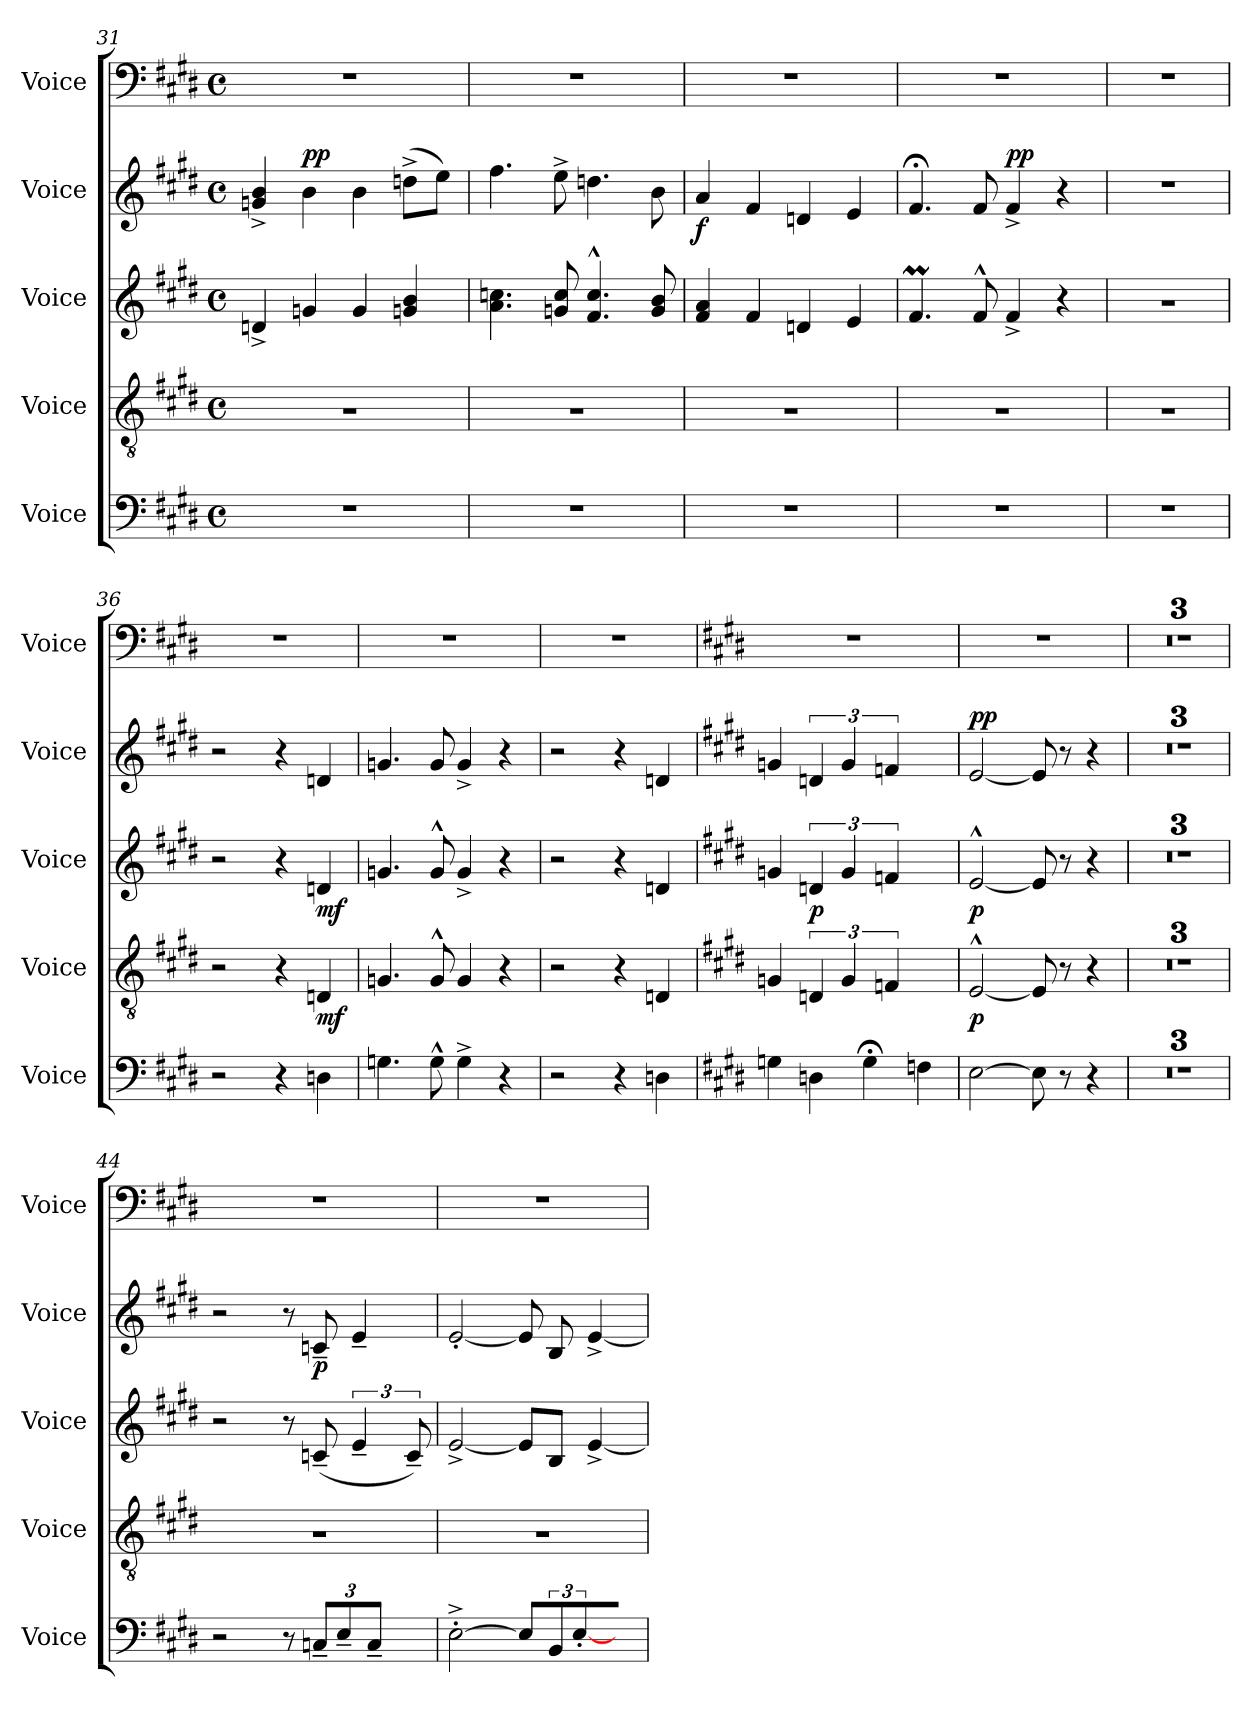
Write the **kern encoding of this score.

**kern	**kern	**dynam	**kern	**dynam	**kern	**dynam	**kern
*part5	*part4	*part4	*part3	*part3	*part2	*part2	*part1
*staff5	*staff4	*staff4	*staff3	*staff3	*staff2	*staff2	*staff1
*I"Voice	*I"Voice	*	*I"Voice	*	*I"Voice	*	*I"Voice
*I'Voice	*I'Voice	*	*I'Voice	*	*I'Voice	*	*I'Voice
!!LO:LB:g=z
*clefF4	*clefGv2	*	*clefG2	*	*clefG2	*	*clefF4
*k[f#c#g#d#]	*k[f#c#g#d#]	*	*k[f#c#g#d#]	*	*k[f#c#g#d#]	*	*k[f#c#g#d#]
*M4/4	*M4/4	*	*M4/4	*	*M4/4	*	*M4/4
*met(c)	*met(c)	*	*met(c)	*	*met(c)	*	*met(c)
=31	=31	=31	=31	=31	=31	=31	=31
1rF	1rc	.	4dn^>/	.	4gn/^> 4b/^>	.	1r
!	!	!	!	!	!	!LO:DY:b	!
!	!	!	!	!	!	!LO:DY:n=1:a	!
.	.	.	4gn/	.	4b\	p p	.
.	.	.	4g/	.	4b\	.	.
.	.	.	4gn/ 4b/	.	(>8ddn^<\L	.	.
.	.	.	.	.	8ee\J)	.	.
=32	=32	=32	=32	=32	=32	=32	=32
1rF	1rc	.	4.a\ 4.ccn\	.	4.ff#\	.	1r
.	.	.	8gn/ 8cc/	.	8ee^<\	.	.
.	.	.	4.f#/^^> 4.cc/^^>	.	4.ddn\	.	.
.	.	.	8g/ 8b/	.	8b\	.	.
=33	=33	=33	=33	=33	=33	=33	=33
!	!	!	!	!	!	!LO:DY:b	!
1rF	1rc	.	4f#/ 4a/	.	4a/	f	1r
.	.	.	4f#/	.	4f#/	.	.
.	.	.	4dn/	.	4dn/	.	.
.	.	.	4e/	.	4e/	.	.
!!LO:LB:g=z
=34	=34	=34	=34	=34	=34	=34	=34
1rF	1rc	.	4.f#M/	.	4.f#;<Z</	.	1r
.	.	.	8f#^^>/	.	8f#Z</	.	.
!	!	!	!	!	!	!LO:DY:a	!
!	!	!	!	!	!	!LO:DY:n=1:b	!
.	.	.	4f#^</	.	4f#^</	p p	.
.	.	.	4r	.	4r	.	.
=35	=35	=35	=35	=35	=35	=35	=35
1rF	1rc	.	1rcc	.	1rdd	.	1r
=36	=36	=36	=36	=36	=36	=36	=36
2rE	2rc	.	2rcc	.	2rcc	.	1r
4r	4r	.	4r	.	4r	.	.
!	!	!LO:DY:b	!	!LO:DY:b	!	!LO:DY:a	!
!	!	!	!	!	!	!LO:DY:n=1:b	!
4Dn\	4Dn/	mf	4dn/	mf	4dn/	mf mf	.
=37	=37	=37	=37	=37	=37	=37	=37
4.Gn\	4.GnZ</	.	4.gn/	.	4.gnZ</	.	1r
8G^^>\	8G^^>Z</	.	8g^^>/	.	8gZ</	.	.
4G^<\	4G/	.	4g^</	.	4g^</	.	.
4r	4r	.	4r	.	4r	.	.
=38	=38	=38	=38	=38	=38	=38	=38
2rE	2rc	.	2rcc	.	2rcc	.	1r
4r	4r	.	4r	.	4r	.	.
4Dn\	4Dn/	.	4dn/	.	4dn/	.	.
!!LO:PB:g=z
=39	=39	=39	=39	=39	=39	=39	=39
*k[f#c#g#d#]	*k[f#c#g#d#]	*	*k[f#c#g#d#]	*	*k[f#c#g#d#]	*	*k[f#c#g#d#]
4Gn\	4GnZ</	.	4gnZ</	.	4gnZ</	.	1r
!	!	!	!	!LO:DY:b	!	!	!
4Dn\	6Dn/	.	6dn/	p	6dn/	.	.
.	6G/	.	6g/	.	6g/	.	.
4G;<\	.	.	.	.	.	.	.
.	6Fn/	.	6fn/	.	6fn/	.	.
4Fn\	4ryy	.	4ryy	.	4ryy	.	.
=40	=40	=40	=40	=40	=40	=40	=40
!	!	!LO:DY:b	!	!LO:DY:b	!	!LO:DY:a	!
!	!	!	!	!	!	!LO:DY:n=1:b	!
[>2E\	[<2E^^>/	p	[<2e^^>/	p	[<2e/	p p	1r
8E\]	8E/]	.	8e/]	.	8e/]	.	.
8r	8r	.	8r	.	8r	.	.
4r	4r	.	4r	.	4r	.	.
=41	=41	=41	=41	=41	=41	=41	=41
1ryy	1ryy	.	1ryy	.	1ryy	.	1ryy
=42	=42	=42	=42	=42	=42	=42	=42
1ryy	1ryy	.	1ryy	.	1ryy	.	1ryy
=43	=43	=43	=43	=43	=43	=43	=43
1ryy	1ryy	.	1ryy	.	1ryy	.	1ryy
=44	=44	=44	=44	=44	=44	=44	=44
2rE	1rc	.	2rcc	.	2rcc	.	1r
8r	.	.	8r	.	8r	.	.
!	!	!	!	!	!	!LO:DY:b	!
12Cn~>/L	.	.	(>8cn~>/	.	8cn~>/	p	.
12E~>/	.	.	.	.	.	.	.
.	.	.	6e~>/	.	4e~>/	.	.
12C~>/J	.	.	.	.	.	.	.
8ryy	.	.	.	.	.	.	.
.	.	.	12c~>Z</)	.	.	.	.
=45	=45	=45	=45	=45	=45	=45	=45
[>2E^<'<'<\	1rc	.	[<2e^</	.	[<2e'</	.	1r
8E/L]	.	.	8e/L]	.	8e/]	.	.
12BB/J	.	.	8B/J	.	8B/	.	.
[>6E'<\	.	.	.	.	.	.	.
.	.	.	[<4e^<Z</	.	[<4e^<Z</	.	.
8ryy	.	.	.	.	.	.	.
=	=	=	=	=	=	=	=
*-	*-	*-	*-	*-	*-	*-	*-
